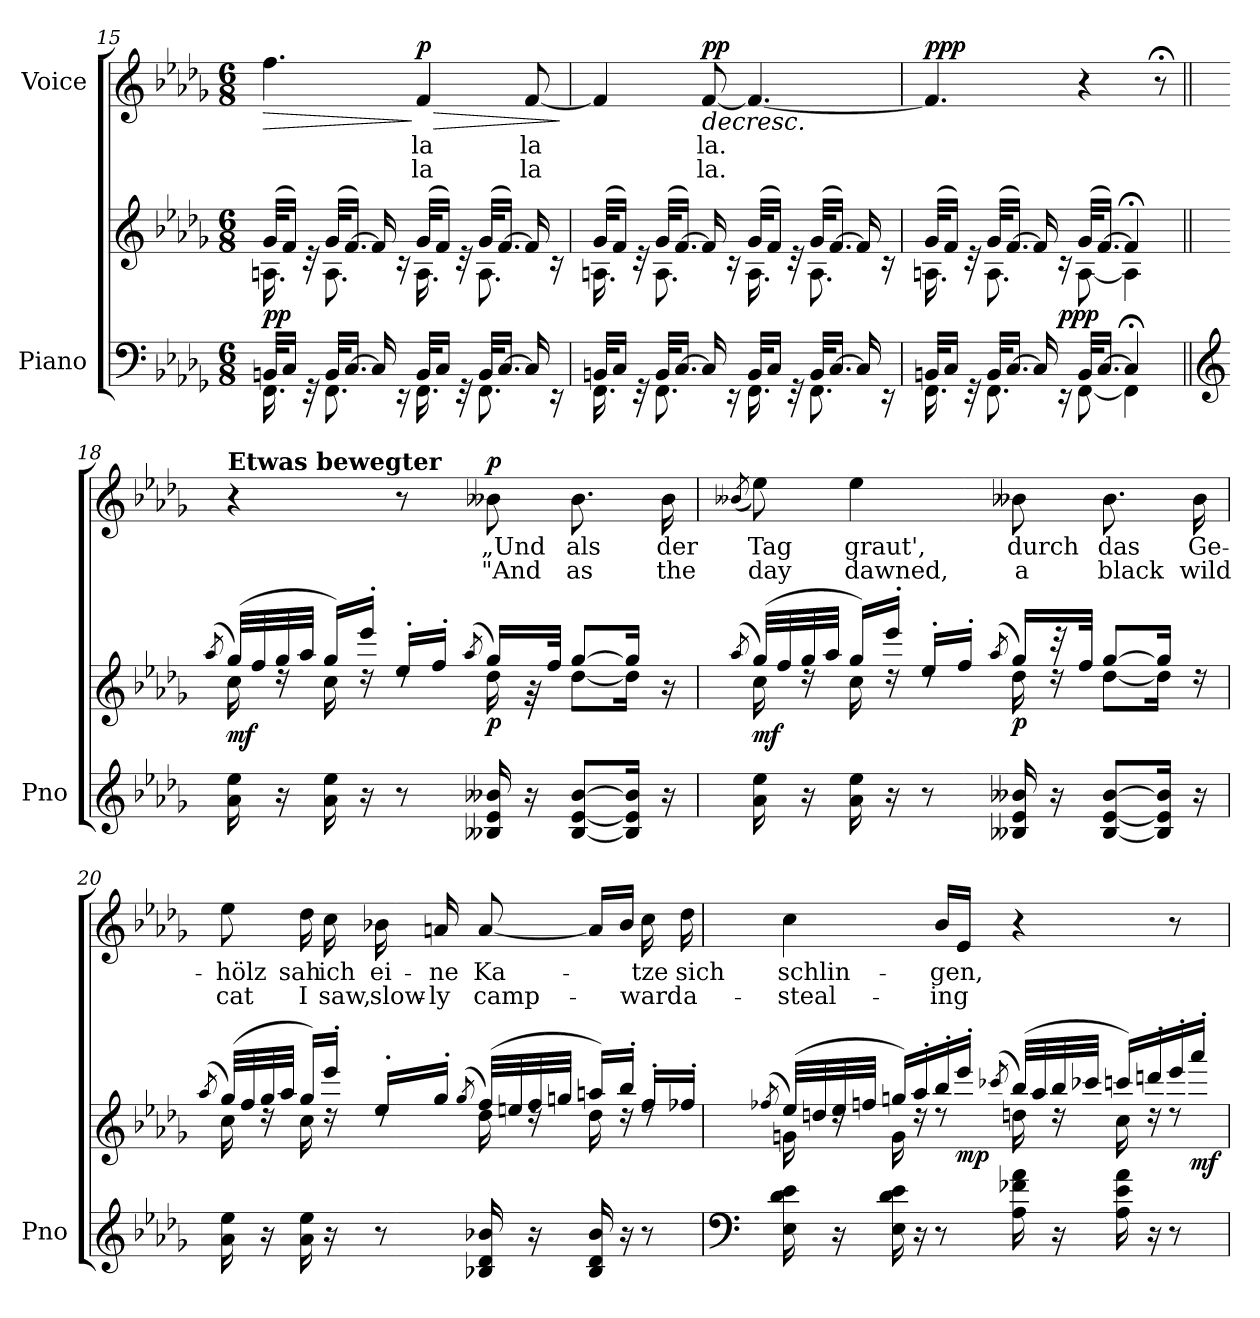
**kern	**kern	**dynam	**kern	**text	**text	**dynam
*part2	*part2	*part2	*part1	*part1	*part1	*part1
*staff3	*staff2	*staff2/3	*staff1	*staff1	*staff1	*staff1
*I"Piano	*	*	*I"Voice	*	*	*
*I'Pno	*	*	*	*	*	*
!!LO:PB:g=z
*clefF4	*clefG2	*	*clefG2	*	*	*
*k[b-e-a-d-g-]	*k[b-e-a-d-g-]	*	*k[b-e-a-d-g-]	*	*	*
*M6/8	*M6/8	*	*M6/8	*	*	*
=15	=15	=15	=15	=15	=15	=15
*^	*^	*	*	*	*	*
!	!	!	!	!LO:DY:b	!	!	!	!LO:HP:b
32BBn/KLL	16.FF\	(32g-/KLL	16.An\	pp	4.ff\	.	.	>
16C/JJ	.	16f/JJ)	.	.	.	.	.	.
32rEE	32ryy	32rc	32ryy	.	.	.	.	.
32BB/KLL	8.FF\	(32g-/KLL	8.A\	.	.	.	.	.
[16.C/JJ	.	[16.f/JJ)	.	.	.	.	.	.
16C/]	.	16f/]	.	.	.	.	.	.
16rEE	16ryy	16rc	16ryy	.	.	.	.	.
!	!	!	!	!	!	!LO:LY:b	!LO:LY:b	!LO:HP:n=1:b
!	!	!	!	!	!	!	!	!LO:DY:n=1:a
32BB/KLL	16.FF\	(32g-/KLL	16.A\	.	4f/	la	la	] > p
16C/JJ	.	16f/JJ)	.	.	.	.	.	.
32rEE	32ryy	32rc	32ryy	.	.	.	.	.
32BB/KLL	8.FF\	(32g-/KLL	8.A\	.	.	.	.	.
[16.C/JJ	.	[16.f/JJ)	.	.	.	.	.	.
!	!	!	!	!	!	!LO:LY:b	!LO:LY:b	!
16C/]	.	16f/]	.	.	[8f/	la	la	.
16rEE	16ryy	16rc	16ryy	.	.	.	.	.
*v	*v	*	*	*	*	*	*	*
*	*v	*v	*	*	*	*	*
.	.	.	.	.	.	]
=16	=16	=16	=16	=16	=16	=16
*^	*^	*	*	*	*	*
32BBn/KLL	16.FF\	(32g-/KLL	16.An\	.	4f/]	.	.	.
16C/JJ	.	16f/JJ)	.	.	.	.	.	.
32rEE	32ryy	32rc	32ryy	.	.	.	.	.
32BB/KLL	8.FF\	(32g-/KLL	8.A\	.	.	.	.	.
[16.C/JJ	.	[16.f/JJ)	.	.	.	.	.	.
!	!	!	!	!	!	!LO:LY:b	!LO:LY:b	!LO:HP:b
!	!	!	!	!	!	!	!	!LO:DY:n=1:a
16C/]	.	16f/]	.	.	[8f/	la.	la.	> pp
16rEE	16ryy	16rc	16ryy	.	.	.	.	.
32BB/KLL	16.FF\	(32g-/KLL	16.A\	.	4.f/_	.	.	.
16C/JJ	.	16f/JJ)	.	.	.	.	.	.
32rEE	32ryy	32rc	32ryy	.	.	.	.	.
32BB/KLL	8.FF\	(32g-/KLL	8.A\	.	.	.	.	.
[16.C/JJ	.	[16.f/JJ)	.	.	.	.	.	.
16C/]	.	16f/]	.	.	.	.	.	.
16rEE	16ryy	16rc	16ryy	.	.	.	.	.
!!LO:LB:g=z
=17	=17	=17	=17	=17	=17	=17	=17	=17
!	!	!	!	!	!	!	!	!LO:DY:a
32BBn/KLL	16.FF\	(32g-/KLL	16.An\	.	4.f/]	.	.	ppp
16C/JJ	.	16f/JJ)	.	.	.	.	.	.
32rEE	32ryy	32rc	32ryy	.	.	.	.	.
32BB/KLL	8.FF\	(32g-/KLL	8.A\	.	.	.	.	.
[16.C/JJ	.	[16.f/JJ)	.	.	.	.	.	.
16C/]	.	16f/]	.	.	.	.	.	.
!	!	!	!	!LO:DY:b	!	!	!	!
16rEE	16ryy	16rc	16ryy	ppp	.	.	.	.
32BB/KLL	[8FF\	(32g-/KLL	[8A\	.	4r	.	.	]
[16.C/JJ	.	[16.f/JJ)	.	.	.	.	.	.
4C;</]	4FF\]	4f;</]	4A\]	.	.	.	.	.
.	.	.	.	.	8r;<	.	.	.
*v	*v	*	*	*	*	*	*	*
=18||	=18||	=18||	=18||	=18||	=18||	=18||	=18||
*clefG2	*	*	*	*	*	*	*
*	*	*	*	*MM60	*	*	*
.	(8qaa-/	.	.	.	.	.	.
!	!	!	!	!LO:TX:a:B:t=Etwas bewegter	!	!	!
!	!	!	!LO:DY:b	!	!	!	!
16a-\ 16ee-\	(32gg-/LLL)	16cc\	mf	4r	.	.	.
.	32ff/	.	.	.	.	.	.
16r	32gg-/	16rdd	.	.	.	.	.
.	32aa-/JJJ	.	.	.	.	.	.
16a-\ 16ee-\	16gg-/LL)	16cc\	.	.	.	.	.
16r	16eee-'/JJ	16rdd	.	.	.	.	.
*	*	*	*	*MM65	*	*	*
8r	16ee-'/LL	8rdd	.	8r	.	.	.
.	16ff'/JJ	.	.	.	.	.	.
.	(8qaa-/	.	.	.	.	.	.
!	!	!	!LO:DY:b	!	!LO:LY:b	!LO:LY:b	!LO:DY:a
16B--X/ 16e-/ 16b--X/	16gg-/LL)	16dd-\	p	8b--X\	„Und	"And	p
16r	32rg	16r	.	.	.	.	.
.	32ff/JJk	.	.	.	.	.	.
!	!	!	!	!	!LO:LY:b	!LO:LY:b	!
[8B--/ [8e-/ [8b--/L	[8gg-/L	[8dd-\L	.	8.b--\	als	as	.
16B--/] 16e-/] 16b--/]Jk	16gg-/Jk]	16dd-\Jk]	.	.	.	.	.
!	!	!	!	!	!LO:LY:b	!LO:LY:b	!
16r	16r	16rgyy	.	16b--\	der	the	.
!!LO:LB:g=z
=19	=19	=19	=19	=19	=19	=19	=19
.	(>8qaa-/	.	.	(8qb--X/	.	.	.
!	!	!	!LO:DY:b	!	!LO:LY:b	!LO:LY:b	!
16a-\ 16ee-\	(32gg-/LLL)	16cc\	mf	8ee-\)	Tag	day	.
.	32ff/	.	.	.	.	.	.
16r	32gg-/	16rdd	.	.	.	.	.
.	32aa-/JJJ	.	.	.	.	.	.
!	!	!	!	!	!LO:LY:b	!LO:LY:b	!
16a-\ 16ee-\	16gg-/LL)	16cc\	.	4ee-\	graut',	dawned,	.
16r	16eee-'/JJ	16rdd	.	.	.	.	.
8r	16ee-'/LL	8rdd	.	.	.	.	.
.	16ff'/JJ	.	.	.	.	.	.
.	(>8qaa-/	.	.	.	.	.	.
!	!	!	!LO:DY:b	!	!LO:LY:b	!LO:LY:b	!
16B--X/ 16e-/ 16b--X/	16gg-/LL)	16dd-\	p	8b--X\	durch	a	.
16r	32r	16rdd	.	.	.	.	.
.	32ff/JJk	.	.	.	.	.	.
!	!	!	!	!	!LO:LY:b	!LO:LY:b	!
[8B--/ [8e-/ [8b--/L	[8gg-/L	[8dd-\L	.	8.b--\	das	black	.
16B--/] 16e-/] 16b--/]Jk	16gg-/Jk]	16dd-\Jk]	.	.	.	.	.
!	!	!	!	!	!LO:LY:b	!LO:LY:b	!
16r	16ryy	16rdd	.	16b--\	Ge-	wild	.
=20	=20	=20	=20	=20	=20	=20	=20
.	(>8qaa-/	.	.	.	.	.	.
!	!	!	!	!	!LO:LY:b	!LO:LY:b	!
16a-\ 16ee-\	(32gg-/LLL)	16cc\	.	8ee-\	-hölz	cat	.
.	32ff/	.	.	.	.	.	.
16r	32gg-/	16rdd	.	.	.	.	.
.	32aa-/JJJ	.	.	.	.	.	.
!	!	!	!	!	!LO:LY:b	!LO:LY:b	!
16a-\ 16ee-\	16gg-/LL)	16cc\	.	16dd-\	sah	I	.
!	!	!	!	!	!LO:LY:b	!LO:LY:b	!
16r	16eee-'/JJ	16rdd	.	16cc\	ich	saw,	.
!	!	!	!	!	!LO:LY:b	!LO:LY:b	!
8r	16ee-'/LL	8rdd	.	16b-X\	ei-	slow-	.
!	!	!	!	!	!LO:LY:b	!LO:LY:b	!
.	16gg-'/JJ	.	.	16an/	-ne	-ly	.
.	(>8qgg-/	.	.	.	.	.	.
!	!	!	!	!	!LO:LY:b	!LO:LY:b	!
16B-X/ 16d-/ 16b-X/	(32ff/LLL)	16dd-\	.	[8a/	Ka-	camp-	.
.	32een/	.	.	.	.	.	.
16r	32ff/	16rdd	.	.	.	.	.
.	32ggn/JJJ	.	.	.	.	.	.
16B-/ 16d-/ 16b-/	16aan/LL)	16dd-\	.	16a/LL]	.	.	.
16r	16bb-'/JJ	16rdd	.	16b-/JJ	.	.	.
!	!	!	!	!	!LO:LY:b	!LO:LY:b	!
8r	16ff'/LL	8rdd	.	16cc\	-tze	-ward	.
!	!	!	!	!	!LO:LY:b	!LO:LY:b	!
.	16ff-X'/JJ	.	.	16dd-\	sich	a-	.
!!LO:LB:g=z
=21	=21	=21	=21	=21	=21	=21	=21
*clefF4	*	*	*	*	*	*	*
.	(>8qff-X/	.	.	.	.	.	.
!	!	!	!	!	!LO:LY:b	!LO:LY:b	!
16E-\ 16d-\ 16e-\	(32ee-/LLL)	16gn\	.	4cc\	schlin-	-steal-	.
.	32ddn/	.	.	.	.	.	.
16r	32ee-/	16rdd	.	.	.	.	.
.	32ffn/JJJ	.	.	.	.	.	.
16E-\ 16d-\ 16e-\	16ggn/LL)	16g\	.	.	.	.	.
16r	16aa-'/	16rdd	.	.	.	.	.
!	!	!	!	!	!LO:LY:b	!LO:LY:b	!
8r	16bb-'/	8rdd	.	16b-/LL	-gen,	-ing	.
!	!	!	!LO:DY:b	!	!	!	!
.	16eee-'/JJ	.	mp	16e-/JJ	.	.	.
.	(>8qccc-X/	.	.	.	.	.	.
16A-\ 16f-X\ 16a-\	(32bb-/LLL)	16ddn\	.	4r	.	.	.
.	32aa-/	.	.	.	.	.	.
16r	32bb-/	16rdd	.	.	.	.	.
.	32ccc-/JJJ	.	.	.	.	.	.
16A-\ 16e-\ 16a-\	16cccn/LL)	16cc\	.	.	.	.	.
16r	16dddn'/	16rdd	.	.	.	.	.
8r	16eee-'/	8rdd	.	8r	.	.	.
!	!	!	!LO:DY:b	!	!	!	!
.	16aaa-'/JJ	.	mf	.	.	.	.
*	*v	*v	*	*	*	*	*
=	=	=	=	=	=	=
*-	*-	*-	*-	*-	*-	*-
